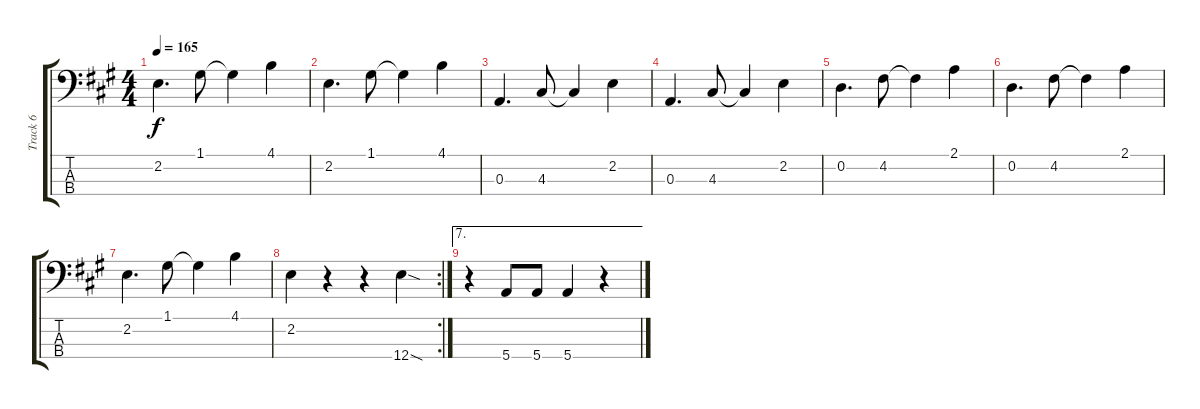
\track ("Track 6" "Track 6") {instrument electricbassfinger}
\staff {score tabs}
\tuning (G2 D2 A1 E1) {hide}
\ts (4 4)
\tempo 165
\clef f4
\ks a
2.2.4{d dy f} 1.1.8 1.1{t}.4 4.1.4 |
2.2.4{d} 1.1.8 1.1{t}.4 4.1.4 |
0.3.4{d} 4.3.8 4.3{t}.4 2.2.4 |
0.3.4{d} 4.3.8 4.3{t}.4 2.2.4 |
0.2.4{d} 4.2.8 4.2{t}.4 2.1.4 |
0.2.4{d} 4.2.8 4.2{t}.4 2.1.4 |
2.2.4{d} 1.1.8 1.1{t}.4 4.1.4 |
\rc 2
2.2.4 r.4 r.4 12.4{sod}.4 |
\ae 7
r.4 5.4.8 5.4.8 5.4.4 r.4
